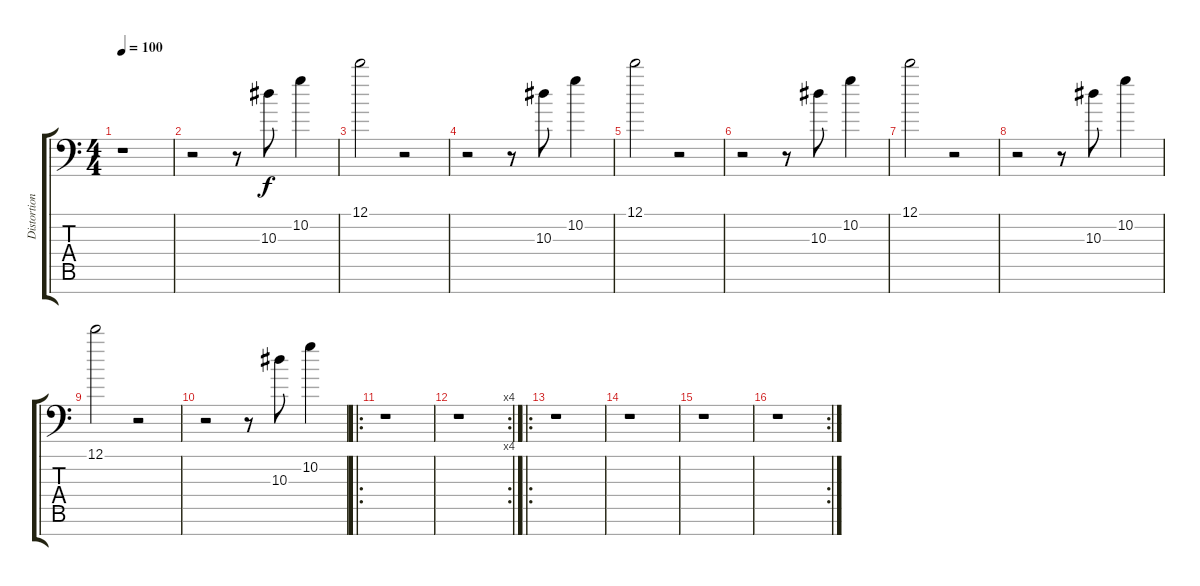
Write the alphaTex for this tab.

\track ("Distortion Guitar" "Distortion") {instrument distortionguitar}
\staff {score tabs}
\tuning (D4 A3 F3 C3 G2 D2 A1) {hide}
\ts (4 4)
\tempo 100
\clef f4
\ks c
r.1{dy f instrument distortionguitar} |
r.2 r.8 10.3.8 10.2.4 |
12.1.2 r.2 |
r.2 r.8 10.3.8 10.2.4 |
12.1.2 r.2 |
r.2 r.8 10.3.8 10.2.4 |
12.1.2 r.2 |
r.2 r.8 10.3.8 10.2.4 |
12.1.2 r.2 |
r.2 r.8 10.3.8 10.2.4 |
\ro
r.1 |
\rc 4
r.1 |
\ro
r.1 |
r.1 |
r.1 |
\rc 2
r.1
